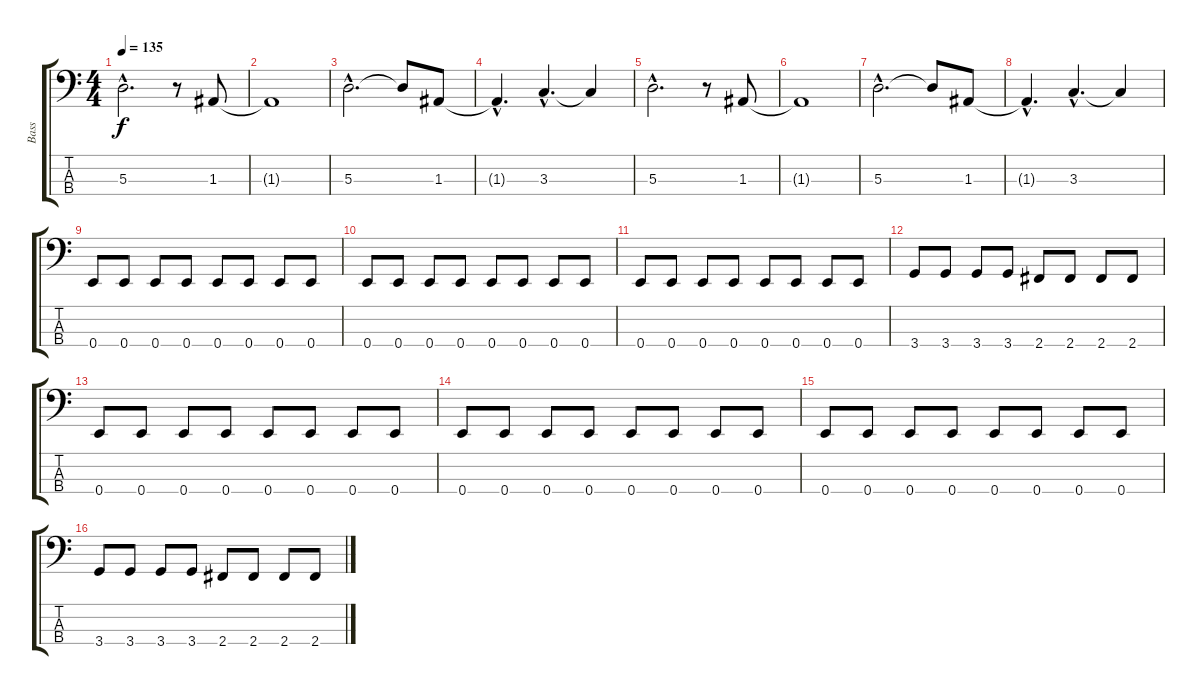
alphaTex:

\track ("Bass" "Bass") {instrument electricbasspick}
\staff {score tabs}
\tuning (G2 D2 A1 E1) {hide}
\ts (4 4)
\tempo 135
\clef f4
\ks c
5.3{hac}.2{d dy f} r.8 1.3.8 |
1.3{t}.1 |
5.3{hac}.2{d} 5.3{t}.8 1.3.8 |
1.3{hac t}.4{d} 3.3{hac}.4{d} 3.3{t}.4 |
5.3{hac}.2{d} r.8 1.3.8 |
1.3{t}.1 |
5.3{hac}.2{d} 5.3{t}.8 1.3.8 |
1.3{hac t}.4{d} 3.3{hac}.4{d} 3.3{t}.4 |
0.4.8 0.4.8 0.4.8 0.4.8 0.4.8 0.4.8 0.4.8 0.4.8 |
0.4.8 0.4.8 0.4.8 0.4.8 0.4.8 0.4.8 0.4.8 0.4.8 |
0.4.8 0.4.8 0.4.8 0.4.8 0.4.8 0.4.8 0.4.8 0.4.8 |
3.4.8 3.4.8 3.4.8 3.4.8 2.4.8 2.4.8 2.4.8 2.4.8 |
0.4.8 0.4.8 0.4.8 0.4.8 0.4.8 0.4.8 0.4.8 0.4.8 |
0.4.8 0.4.8 0.4.8 0.4.8 0.4.8 0.4.8 0.4.8 0.4.8 |
0.4.8 0.4.8 0.4.8 0.4.8 0.4.8 0.4.8 0.4.8 0.4.8 |
3.4.8 3.4.8 3.4.8 3.4.8 2.4.8 2.4.8 2.4.8 2.4.8
